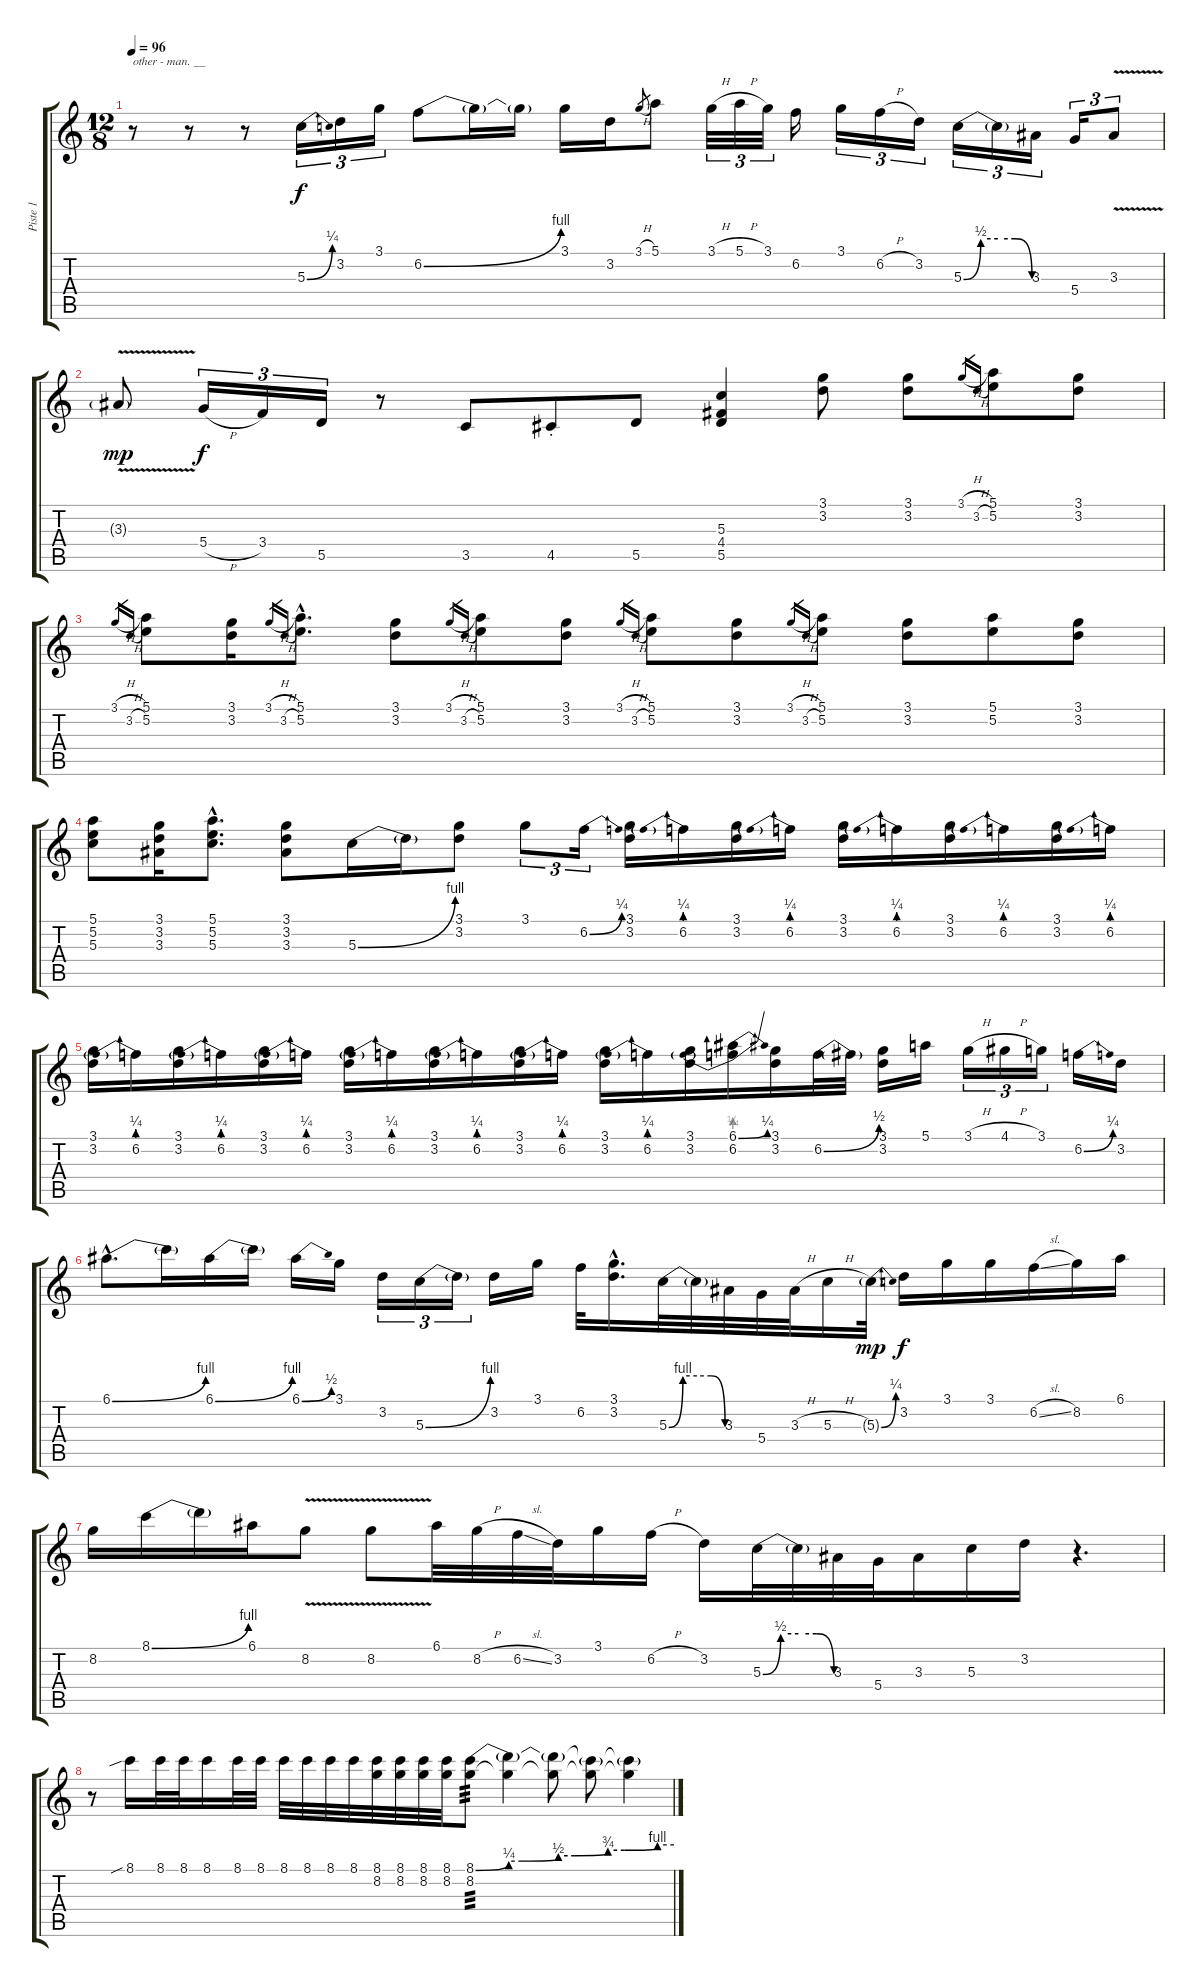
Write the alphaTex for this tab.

\track ("Piste 1" "Piste 1") {instrument acousticguitarnylon}
\staff {score tabs}
\tuning (E4 B3 G3 D3 A2 E2) {hide}
\ts (12 8)
\tempo 96
\clef g2
\ks c
r.8{txt "other - man. __" dy f} r.8 r.8 5.3{be (bend 0 0 60 1)}.16{tu (3 2)} 3.2.16{tu (3 2)} 3.1.16{tu (3 2)} 6.2{be (bend 0 0 60 4)}.8 6.2{t}.16 6.2{t}.16 3.1.16 3.2.16 3.1{h}.8{gr} 5.1.8 3.1{h}.32{tu (3 2)} 5.1{h}.32{tu (3 2)} 3.1.32{tu (3 2)} 6.2.16 3.1.16{tu (3 2)} 6.2{h}.16{tu (3 2)} 3.2.16{tu (3 2)} 5.3{be (custom 0 0 15 2 30 2 45 2 60 0)}.16{tu (3 2)} 5.3{t}.16{tu (3 2)} 3.3.16{tu (3 2)} 5.4.16{tu (3 2)} 3.3{v}.8{tu (3 2)} |
3.3{v g}.8{dy mp} 5.4{h}.16{tu (3 2) dy f} 3.4.16{tu (3 2)} 5.5.16{tu (3 2)} r.8 3.5.8 4.5{st}.8 5.5.8 (5.3 4.4 5.5).4 (3.1 3.2).8 (3.1 3.2).8 3.1{h}.16{gr} 3.2{h}.16{gr} (5.1 5.2).8 (3.1 3.2).8 |
3.1{h}.16{gr} 3.2{h}.16{gr} (5.1 5.2).8 (3.1 3.2).16 3.1{h}.16{gr} 3.2{h}.16{gr} (5.1{hac} 5.2{hac}).8{d} (3.1 3.2).8 3.1{h}.16{gr} 3.2{h}.16{gr} (5.1 5.2).8 (3.1 3.2).8 3.1{h}.16{gr} 3.2{h}.16{gr} (5.1 5.2).8 (3.1 3.2).8 3.1{h}.16{gr} 3.2{h}.16{gr} (5.1 5.2).8 (3.1 3.2).8 (5.1 5.2).8 (3.1 3.2).8 |
(5.1 5.2 5.3).8 (3.1 3.2 3.3).16 (5.1{hac} 5.2{hac} 5.3{hac}).8{d} (3.1 3.2 3.3).8 5.3{be (bend 0 0 60 4)}.16 5.3{t}.16 (3.1 3.2).8 3.1.8{tu (3 2)} 6.2{be (bend 0 0 60 1)}.16{tu (3 2)} (3.1 3.2).16 6.2{be (prebend 0 1 60 1)}.16 (3.1 3.2).16 6.2{be (prebend 0 1 60 1)}.16 (3.1 3.2).16 6.2{be (prebend 0 1 60 1)}.16 (3.1 3.2).16 6.2{be (prebend 0 1 60 1)}.16 (3.1 3.2).16 6.2{be (prebend 0 1 60 1)}.16 |
(3.1 3.2).16 6.2{be (prebend 0 1 60 1)}.16 (3.1 3.2).16 6.2{be (prebend 0 1 60 1)}.16 (3.1 3.2).16 6.2{be (prebend 0 1 60 1)}.16 (3.1 3.2).16 6.2{be (prebend 0 1 60 1)}.16 (3.1 3.2).16 6.2{be (prebend 0 1 60 1)}.16 (3.1 3.2).16 6.2{be (prebend 0 1 60 1)}.16 (3.1 3.2).16 6.2{be (prebend 0 1 60 1)}.16 (3.1 3.2).16 (6.1{be (bend 0 0 60 1)} 6.2{be (prebend 0 1 60 1)}).16 (3.1 3.2).16 6.2{be (bend 0 0 60 2)}.32 6.2{t}.32 (3.1 3.2).16 5.1.16 3.1{h}.16{tu (3 2)} 4.1{h}.16{tu (3 2)} 3.1.16{tu (3 2)} 6.2{be (bend 0 0 60 1)}.16 3.2.16 |
6.1{be (bend 0 0 60 4) hac}.8{d} 6.1{t}.16 6.1{be (bend 0 0 60 4)}.16 6.1{t}.16 6.1{be (bend 0 0 60 2)}.16 3.1.16 3.2.16{tu (3 2)} 5.3{be (bend 0 0 60 4)}.16{tu (3 2)} 5.3{t}.16{tu (3 2)} 3.2.16 3.1.16 6.2.32 (3.1{hac} 3.2{hac}).16{d} 5.3{be (custom 0 0 15 4 30 4 45 4 60 0)}.32 5.3{t}.32 3.3.32 5.4.32 3.3{h}.32 5.3{h}.16 5.3{be (bend 0 0 60 1) g}.32{dy mp} 3.2.16{dy f} 3.1.16 3.1.16 6.2{sl}.16 8.2.16 6.1.16 |
8.2.16 8.1{be (bend 0 0 60 4)}.16 8.1{t}.16 6.1.16 8.2{v}.8 8.2{v}.8 6.1.32 8.2{h}.32 6.2{sl}.32 3.2.32 3.1.16 6.2{h}.16 3.2.16 5.3{be (custom 0 0 15 2 30 2 45 2 60 0)}.32 5.3{t}.32 3.3.32 5.4.32 3.3.16 5.3.16 3.2.16 r.4{d} |
r.8 8.1{sib}.16 8.1.32 8.1.32 8.1.16 8.1.32 8.1.32 8.1.32 8.1.32 8.1.32 8.1.32 (8.1 8.2).32 (8.1 8.2).32 (8.1 8.2).32 (8.1 8.2).32 (8.1{be (custom 0 0 10 1 14 1 25 2 30 2 40 3 45 3 55 4 60 4)} 8.2).8{tp 3} (8.1{t} 8.2{t}).4 (8.1{t} 8.2{t}).8 (8.1{t} 8.2{t}).8 (8.1{t} 8.2{t}).4
